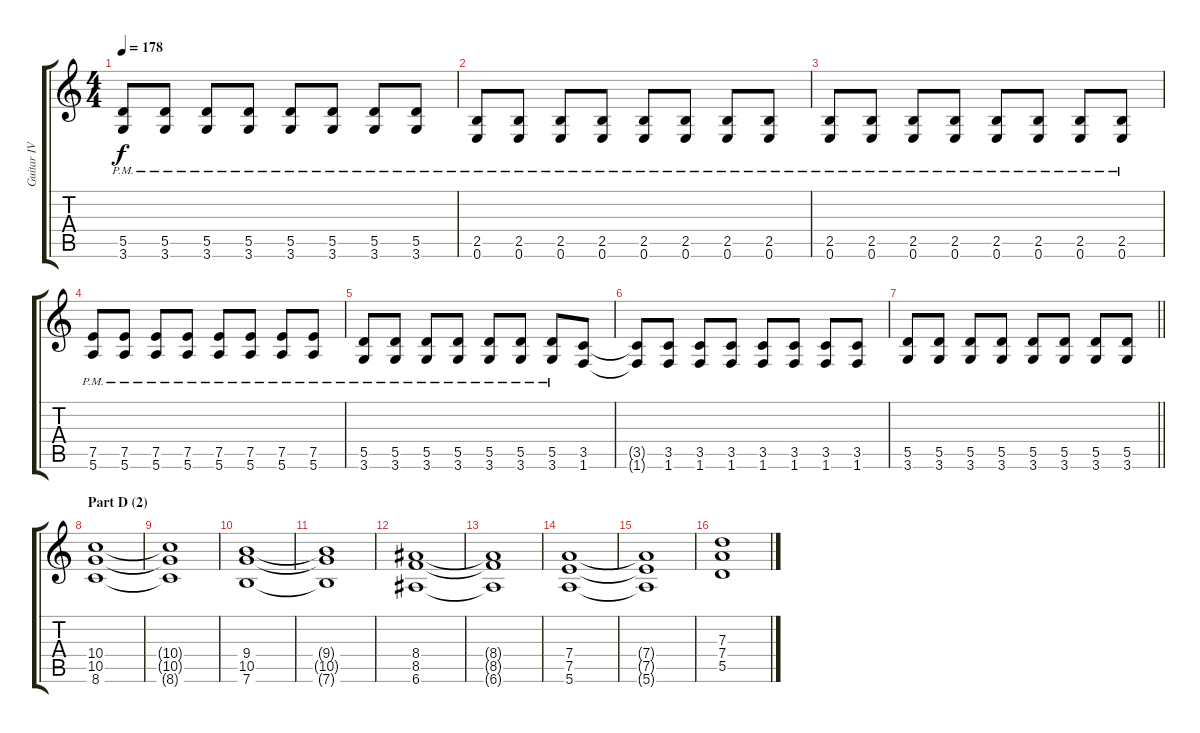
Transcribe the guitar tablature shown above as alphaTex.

\track ("Guitar IV (Kazuma)" "Guitar IV ") {instrument distortionguitar}
\staff {score tabs}
\tuning (E4 B3 G3 D3 A2 E2) {hide}
\ts (4 4)
\tempo 178
\clef g2
\ks c
(5.5{pm} 3.6{pm}).8{dy f} (5.5{pm} 3.6{pm}).8 (5.5{pm} 3.6{pm}).8 (5.5{pm} 3.6{pm}).8 (5.5{pm} 3.6{pm}).8 (5.5{pm} 3.6{pm}).8 (5.5{pm} 3.6{pm}).8 (5.5{pm} 3.6{pm}).8 |
(2.5{pm} 0.6{pm}).8 (2.5{pm} 0.6{pm}).8 (2.5{pm} 0.6{pm}).8 (2.5{pm} 0.6{pm}).8 (2.5{pm} 0.6{pm}).8 (2.5{pm} 0.6{pm}).8 (2.5{pm} 0.6{pm}).8 (2.5{pm} 0.6{pm}).8 |
(2.5{pm} 0.6{pm}).8 (2.5{pm} 0.6{pm}).8 (2.5{pm} 0.6{pm}).8 (2.5{pm} 0.6{pm}).8 (2.5{pm} 0.6{pm}).8 (2.5{pm} 0.6{pm}).8 (2.5{pm} 0.6{pm}).8 (2.5{pm} 0.6{pm}).8 |
(7.5{pm} 5.6{pm}).8 (7.5{pm} 5.6{pm}).8 (7.5{pm} 5.6{pm}).8 (7.5{pm} 5.6{pm}).8 (7.5{pm} 5.6{pm}).8 (7.5{pm} 5.6{pm}).8 (7.5{pm} 5.6{pm}).8 (7.5{pm} 5.6{pm}).8 |
(5.5{pm} 3.6{pm}).8 (5.5{pm} 3.6{pm}).8 (5.5{pm} 3.6{pm}).8 (5.5{pm} 3.6{pm}).8 (5.5{pm} 3.6{pm}).8 (5.5{pm} 3.6{pm}).8 (5.5{pm} 3.6{pm}).8 (3.5 1.6).8 |
(3.5{t} 1.6{t}).8 (3.5 1.6).8 (3.5 1.6).8 (3.5 1.6).8 (3.5 1.6).8 (3.5 1.6).8 (3.5 1.6).8 (3.5 1.6).8 |
\barLineRight lightlight
(5.5 3.6).8 (5.5 3.6).8 (5.5 3.6).8 (5.5 3.6).8 (5.5 3.6).8 (5.5 3.6).8 (5.5 3.6).8 (5.5 3.6).8 |
\section ("" "Part D (2)")
(10.4 10.5 8.6).1 |
(10.4{t} 10.5{t} 8.6{t}).1 |
(9.4 10.5 7.6).1 |
(9.4{t} 10.5{t} 7.6{t}).1 |
(8.4 8.5 6.6).1 |
(8.4{t} 8.5{t} 6.6{t}).1 |
(7.4 7.5 5.6).1 |
(7.4{t} 7.5{t} 5.6{t}).1 |
(7.3 7.4 5.5).1
